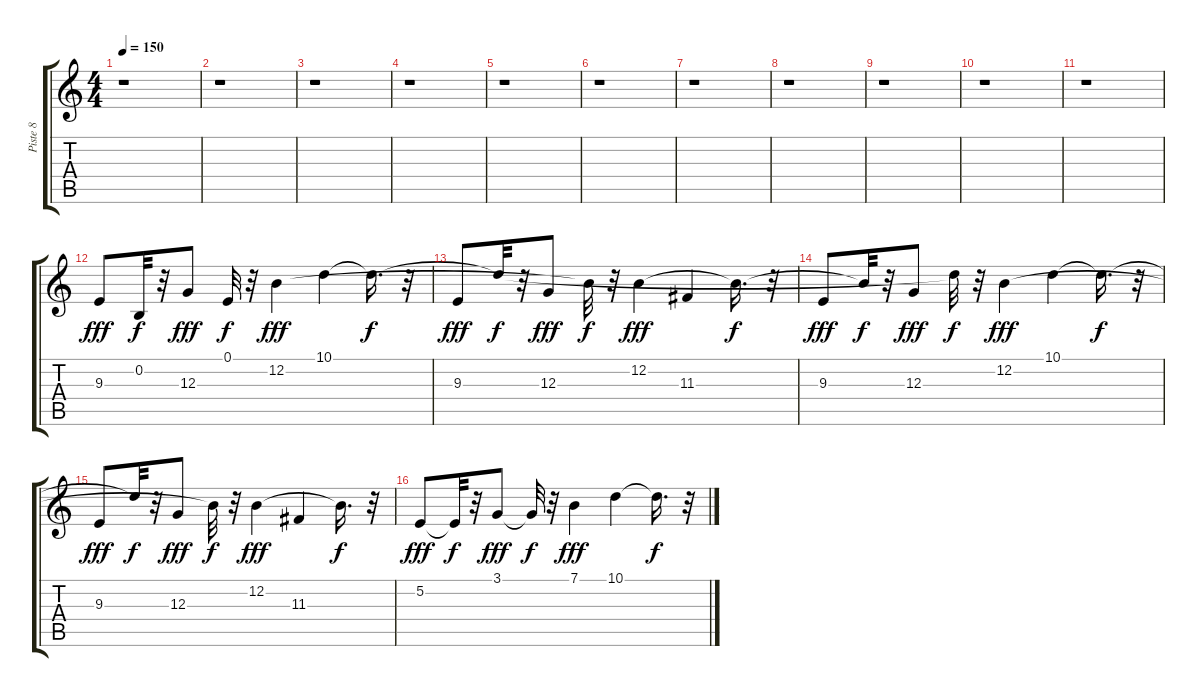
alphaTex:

\track ("Piste 8" "Piste 8") {instrument synthbrass2}
\staff {score tabs}
\tuning (E4 B3 G3 D3 A2 E2) {hide}
\ts (4 4)
\tempo 150
\clef g2
\ks c
r.1{dy fff} |
r.1 |
r.1 |
r.1 |
r.1 |
r.1 |
r.1 |
r.1 |
r.1 |
r.1 |
r.1 |
9.3.8{volume 12} 0.2.32{dy f} r.32 12.3.8{dy fff} 0.1.32{dy f} r.32 12.2.4{dy fff} 10.1.4 10.1{t}.16{d dy f} r.32 |
9.3.8{dy fff} 10.1{t}.32{dy f} r.32 12.3.8{dy fff} 12.2{t}.32{dy f} r.32 12.2.4{dy fff} 11.3.4 12.2{t}.16{d dy f} r.32 |
9.3.8{dy fff} 12.2{t}.32{dy f} r.32 12.3.8{dy fff} 10.1{t}.32{dy f} r.32 12.2.4{dy fff} 10.1.4 10.1{t}.16{d dy f} r.32 |
9.3.8{dy fff} 10.1{t}.32{dy f} r.32 12.3.8{dy fff} 12.2{t}.32{dy f} r.32 12.2.4{dy fff} 11.3.4 12.2{t}.16{d dy f} r.32 |
5.2.8{dy fff} 5.2{t}.32{dy f} r.32 3.1.8{dy fff} 3.1{t}.32{dy f} r.32 7.1.4{dy fff} 10.1.4 10.1{t}.16{d dy f} r.32
